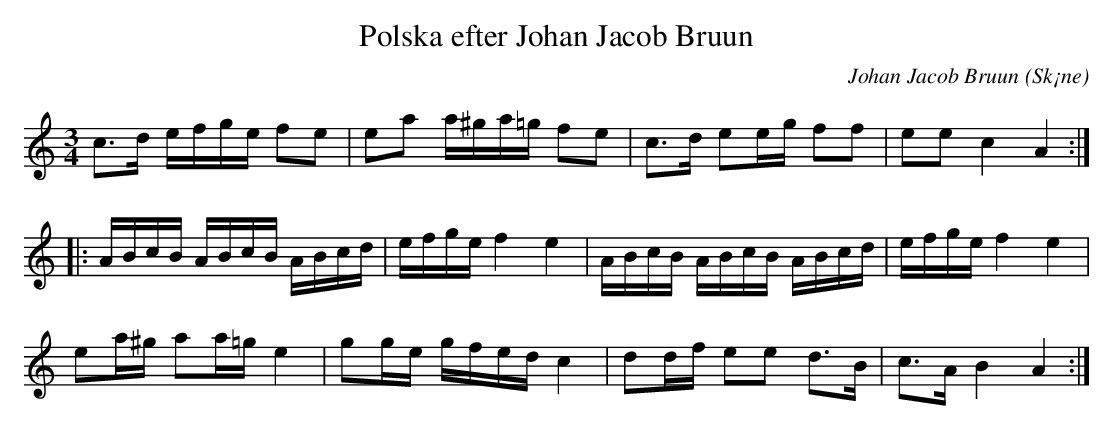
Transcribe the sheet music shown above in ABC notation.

X:1
T:Polska efter Johan Jacob Bruun
C:Johan Jacob Bruun
O:Sk¡ne
M:3/4
L:1/8
K:Am
c3/2d/ e/f/g/e/ fe |ea a/^g/a/=g/ fe |c3/2d/ ee/g/ ff |ee c2 A2 ::
A/B/c/B/ A/B/c/B/ A/B/c/d/ |e/f/g/e/ f2 e2 |A/B/c/B/ A/B/c/B/ A/B/c/d/ |e/f/g/e/ f2 e2 |
ea/^g/ aa/=g/ e2 |gg/e/ g/f/e/d/ c2 |dd/f/ ee d3/2B/ |c3/2A/ B2 A2 :|
